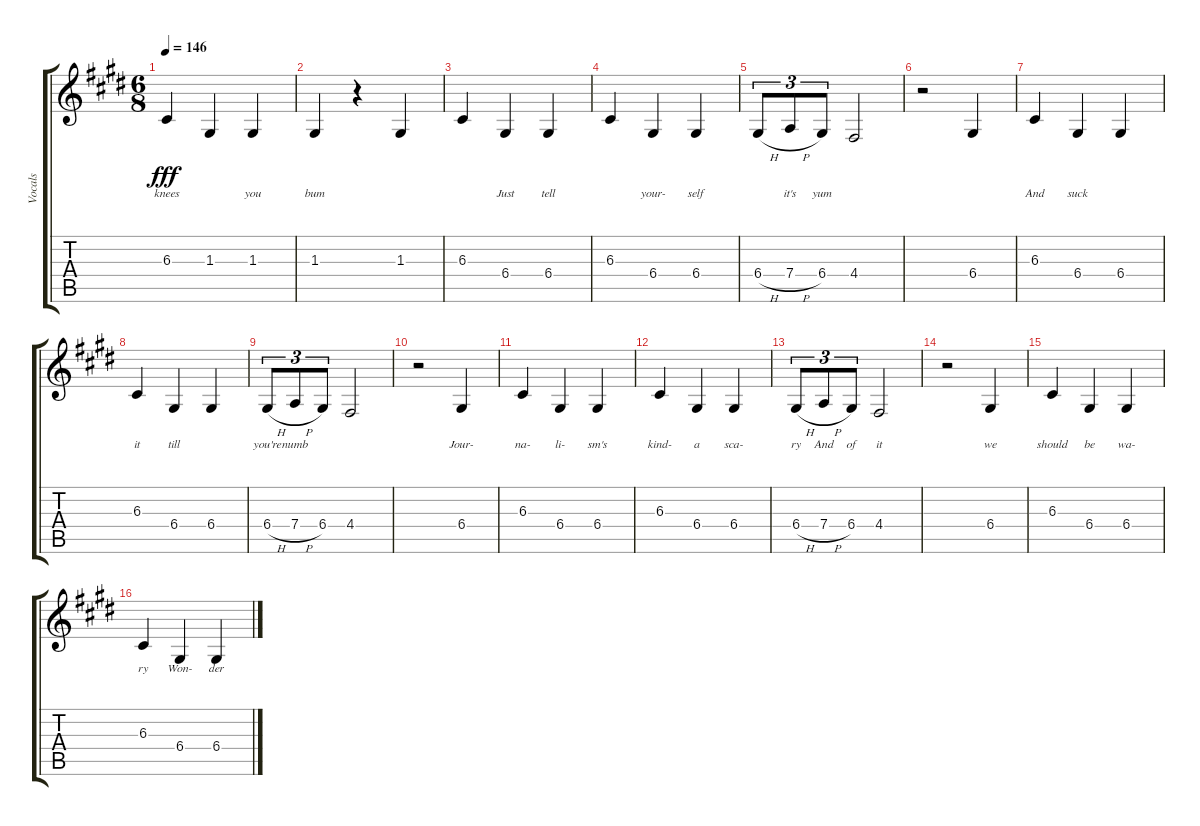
\track ("Vocals" "Vocals") {instrument lead6voice}
\staff {score tabs}
\tuning (E4 B3 G3 D3 A2 E2) {hide}
\ts (6 8)
\tempo 146
\clef g2
\ks e
6.3.4{lyrics (0 "knees") lyrics (1 "") lyrics (2 "") lyrics (3 "") lyrics (4 "") dy fff} 1.3.4{lyrics (0 "") lyrics (1 "") lyrics (2 "") lyrics (3 "") lyrics (4 "")} 1.3.4{lyrics (0 "you") lyrics (1 "") lyrics (2 "") lyrics (3 "") lyrics (4 "")} |
1.3.4{lyrics (0 "bum") lyrics (1 "") lyrics (2 "") lyrics (3 "") lyrics (4 "")} r.4 1.3.4{lyrics (0 "") lyrics (1 "") lyrics (2 "") lyrics (3 "") lyrics (4 "")} |
6.3.4{lyrics (0 "") lyrics (1 "") lyrics (2 "") lyrics (3 "") lyrics (4 "")} 6.4.4{lyrics (0 "Just") lyrics (1 "") lyrics (2 "") lyrics (3 "") lyrics (4 "")} 6.4.4{lyrics (0 "tell") lyrics (1 "") lyrics (2 "") lyrics (3 "") lyrics (4 "")} |
6.3.4{lyrics (0 "") lyrics (1 "") lyrics (2 "") lyrics (3 "") lyrics (4 "")} 6.4.4{lyrics (0 "your-") lyrics (1 "") lyrics (2 "") lyrics (3 "") lyrics (4 "")} 6.4.4{lyrics (0 "self") lyrics (1 "") lyrics (2 "") lyrics (3 "") lyrics (4 "")} |
6.4{h}.8{tu (3 2) lyrics (0 "") lyrics (1 "") lyrics (2 "") lyrics (3 "") lyrics (4 "")} 7.4{h}.8{tu (3 2) lyrics (0 "it's") lyrics (1 "") lyrics (2 "") lyrics (3 "") lyrics (4 "")} 6.4.8{tu (3 2) lyrics (0 "yum") lyrics (1 "") lyrics (2 "") lyrics (3 "") lyrics (4 "")} 4.4.2{lyrics (0 "") lyrics (1 "") lyrics (2 "") lyrics (3 "") lyrics (4 "")} |
r.2 6.4.4{lyrics (0 "") lyrics (1 "") lyrics (2 "") lyrics (3 "") lyrics (4 "")} |
6.3.4{lyrics (0 "And") lyrics (1 "") lyrics (2 "") lyrics (3 "") lyrics (4 "")} 6.4.4{lyrics (0 "suck") lyrics (1 "") lyrics (2 "") lyrics (3 "") lyrics (4 "")} 6.4.4{lyrics (0 "") lyrics (1 "") lyrics (2 "") lyrics (3 "") lyrics (4 "")} |
6.3.4{lyrics (0 "it") lyrics (1 "") lyrics (2 "") lyrics (3 "") lyrics (4 "")} 6.4.4{lyrics (0 "till") lyrics (1 "") lyrics (2 "") lyrics (3 "") lyrics (4 "")} 6.4.4{lyrics (0 "") lyrics (1 "") lyrics (2 "") lyrics (3 "") lyrics (4 "")} |
6.4{h}.8{tu (3 2) lyrics (0 "you're") lyrics (1 "") lyrics (2 "") lyrics (3 "") lyrics (4 "")} 7.4{h}.8{tu (3 2) lyrics (0 "numb") lyrics (1 "") lyrics (2 "") lyrics (3 "") lyrics (4 "")} 6.4.8{tu (3 2) lyrics (0 "") lyrics (1 "") lyrics (2 "") lyrics (3 "") lyrics (4 "")} 4.4.2{lyrics (0 "") lyrics (1 "") lyrics (2 "") lyrics (3 "") lyrics (4 "")} |
r.2 6.4.4{lyrics (0 "Jour-") lyrics (1 "") lyrics (2 "") lyrics (3 "") lyrics (4 "")} |
6.3.4{lyrics (0 "na-") lyrics (1 "") lyrics (2 "") lyrics (3 "") lyrics (4 "")} 6.4.4{lyrics (0 "li-") lyrics (1 "") lyrics (2 "") lyrics (3 "") lyrics (4 "")} 6.4.4{lyrics (0 "sm's") lyrics (1 "") lyrics (2 "") lyrics (3 "") lyrics (4 "")} |
6.3.4{lyrics (0 "kind-") lyrics (1 "") lyrics (2 "") lyrics (3 "") lyrics (4 "")} 6.4.4{lyrics (0 "a") lyrics (1 "") lyrics (2 "") lyrics (3 "") lyrics (4 "")} 6.4.4{lyrics (0 "sca-") lyrics (1 "") lyrics (2 "") lyrics (3 "") lyrics (4 "")} |
6.4{h}.8{tu (3 2) lyrics (0 "ry") lyrics (1 "") lyrics (2 "") lyrics (3 "") lyrics (4 "")} 7.4{h}.8{tu (3 2) lyrics (0 "And") lyrics (1 "") lyrics (2 "") lyrics (3 "") lyrics (4 "")} 6.4.8{tu (3 2) lyrics (0 "of") lyrics (1 "") lyrics (2 "") lyrics (3 "") lyrics (4 "")} 4.4.2{lyrics (0 "it") lyrics (1 "") lyrics (2 "") lyrics (3 "") lyrics (4 "")} |
r.2 6.4.4{lyrics (0 "we") lyrics (1 "") lyrics (2 "") lyrics (3 "") lyrics (4 "")} |
6.3.4{lyrics (0 "should") lyrics (1 "") lyrics (2 "") lyrics (3 "") lyrics (4 "")} 6.4.4{lyrics (0 "be") lyrics (1 "") lyrics (2 "") lyrics (3 "") lyrics (4 "")} 6.4.4{lyrics (0 "wa-") lyrics (1 "") lyrics (2 "") lyrics (3 "") lyrics (4 "")} |
6.3.4{lyrics (0 "ry") lyrics (1 "") lyrics (2 "") lyrics (3 "") lyrics (4 "")} 6.4.4{lyrics (0 "Won-") lyrics (1 "") lyrics (2 "") lyrics (3 "") lyrics (4 "")} 6.4.4{lyrics (0 "der") lyrics (1 "") lyrics (2 "") lyrics (3 "") lyrics (4 "")}
